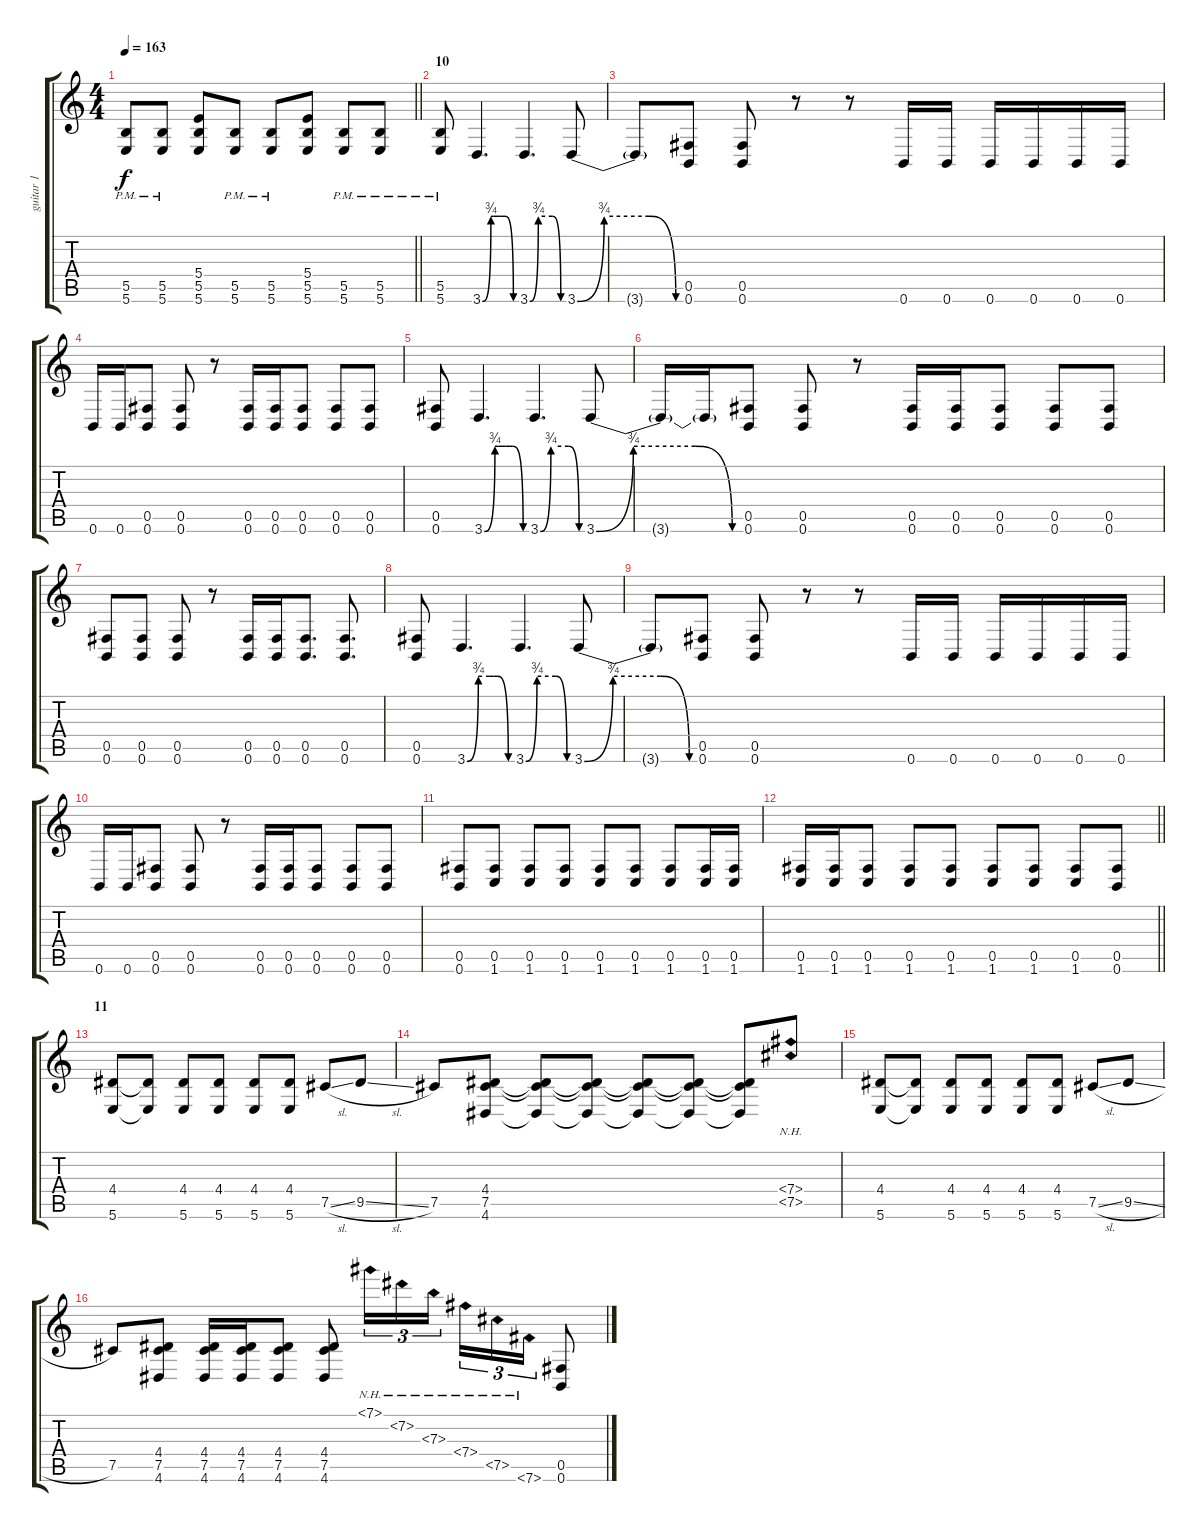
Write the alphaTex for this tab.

\track ("guitar 1" "guitar 1") {instrument distortionguitar}
\staff {score tabs}
\tuning (Db4 Ab3 E3 B2 Gb2 B1) {hide}
\ts (4 4)
\tempo 163
\clef g2
\barLineRight lightlight
\ks c
(5.5 5.6{pm}).8{dy f} (5.5 5.6{pm}).8 (5.4 5.5 5.6).8 (5.5 5.6{pm}).8 (5.5 5.6{pm}).8 (5.4 5.5 5.6).8 (5.5 5.6{pm}).8 (5.5 5.6{pm}).8 |
\section ("" "10")
(5.5 5.6{pm}).8 3.6{be (custom 0 0 15 3 20 3 30 3 35 3 40 3 55 0 60 0)}.4{d} 3.6{be (custom 0 0 15 3 40 3 55 0 60 0)}.4{d} 3.6{be (custom 0 0 15 3 40 3 55 0 60 0)}.8 |
3.6{t}.8 (0.5 0.6).8 (0.5 0.6).8 r.8 r.8 0.6.16 0.6.16 0.6.16 0.6.16 0.6.16 0.6.16 |
0.6.16 0.6.16 (0.5 0.6).8 (0.5 0.6).8 r.8 (0.5 0.6).16 (0.5 0.6).16 (0.5 0.6).8 (0.5 0.6).8 (0.5 0.6).8 |
(0.5 0.6).8 3.6{be (custom 0 0 15 3 20 3 30 3 35 3 40 3 55 0 60 0)}.4{d} 3.6{be (custom 0 0 15 3 40 3 55 0 60 0)}.4{d} 3.6{be (custom 0 0 15 3 40 3 55 0 60 0)}.8 |
3.6{t}.16 3.6{t}.16 (0.5 0.6).8 (0.5 0.6).8 r.8 (0.5 0.6).16 (0.5 0.6).16 (0.5 0.6).8 (0.5 0.6).8 (0.5 0.6).8 |
(0.5 0.6).8 (0.5 0.6).8 (0.5 0.6).8 r.8 (0.5 0.6).16 (0.5 0.6).16 (0.5 0.6).8{d} (0.5 0.6).8{d} |
(0.5 0.6).8 3.6{be (custom 0 0 15 3 20 3 30 3 35 3 40 3 55 0 60 0)}.4{d} 3.6{be (custom 0 0 15 3 40 3 55 0 60 0)}.4{d} 3.6{be (custom 0 0 15 3 40 3 55 0 60 0)}.8 |
3.6{t}.8 (0.5 0.6).8 (0.5 0.6).8 r.8 r.8 0.6.16 0.6.16 0.6.16 0.6.16 0.6.16 0.6.16 |
0.6.16 0.6.16 (0.5 0.6).8 (0.5 0.6).8 r.8 (0.5 0.6).16 (0.5 0.6).16 (0.5 0.6).8 (0.5 0.6).8 (0.5 0.6).8 |
(0.5 0.6).8 (0.5 1.6).8 (0.5 1.6).8 (0.5 1.6).8 (0.5 1.6).8 (0.5 1.6).8 (0.5 1.6).8 (0.5 1.6).16 (0.5 1.6).16 |
\barLineRight lightlight
(0.5 1.6).16 (0.5 1.6).16 (0.5 1.6).8 (0.5 1.6).8 (0.5 1.6).8 (0.5 1.6).8 (0.5 1.6).8 (0.5 1.6).8 (0.5 0.6).8 |
\section ("" "11")
(4.4 5.6).8 (4.4{t} 5.6{t}).8 (4.4 5.6).8 (4.4 5.6).8 (4.4 5.6).8 (4.4 5.6).8 7.5{sl}.8 9.5{sl}.8 |
7.5.8 (4.4 7.5 4.6).8 (4.4{t} 7.5{t} 4.6{t}).8 (4.4{t} 7.5{t} 4.6{t}).8 (4.4{t} 7.5{t} 4.6{t}).8 (4.4{t} 7.5{t} 4.6{t}).8 (4.4{t} 7.5{t} 4.6{t}).8 (7.4{nh} 7.5{nh}).8 |
(4.4 5.6).8 (4.4{t} 5.6{t}).8 (4.4 5.6).8 (4.4 5.6).8 (4.4 5.6).8 (4.4 5.6).8 7.5{sl}.8 9.5{sl}.8 |
7.5.8 (4.4 7.5 4.6).8 (4.4 7.5 4.6).16 (4.4 7.5 4.6).16 (4.4 7.5 4.6).8 (4.4 7.5 4.6).8 7.1{nh}.16{tu (3 2)} 7.2{nh}.16{tu (3 2)} 7.3{nh}.16{tu (3 2)} 7.4{nh}.16{tu (3 2)} 7.5{nh}.16{tu (3 2)} 7.6{nh}.16{tu (3 2)} (0.5 0.6).8
